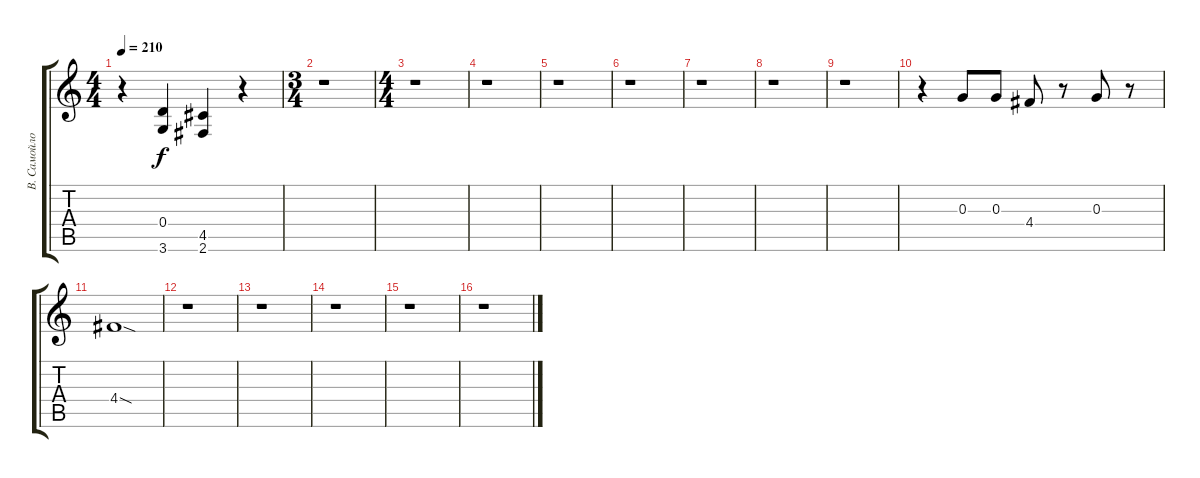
\track ("В. Самойлов" "В. Самойло") {instrument distortionguitar}
\staff {score tabs}
\tuning (E4 B3 G3 D3 A2 E2) {hide}
\ts (4 4)
\tempo 210
\clef g2
\ks c
r.4{dy f} (0.4 3.6).4 (4.5 2.6).4 r.4 |
\ts (3 4)
r.1 |
\ts (4 4)
r.1 |
r.1 |
r.1 |
r.1 |
r.1 |
r.1 |
r.1 |
r.4 0.3.8 0.3.8 4.4.8 r.8 0.3.8 r.8 |
4.4{sod}.1 |
r.1 |
r.1 |
r.1 |
r.1 |
r.1
